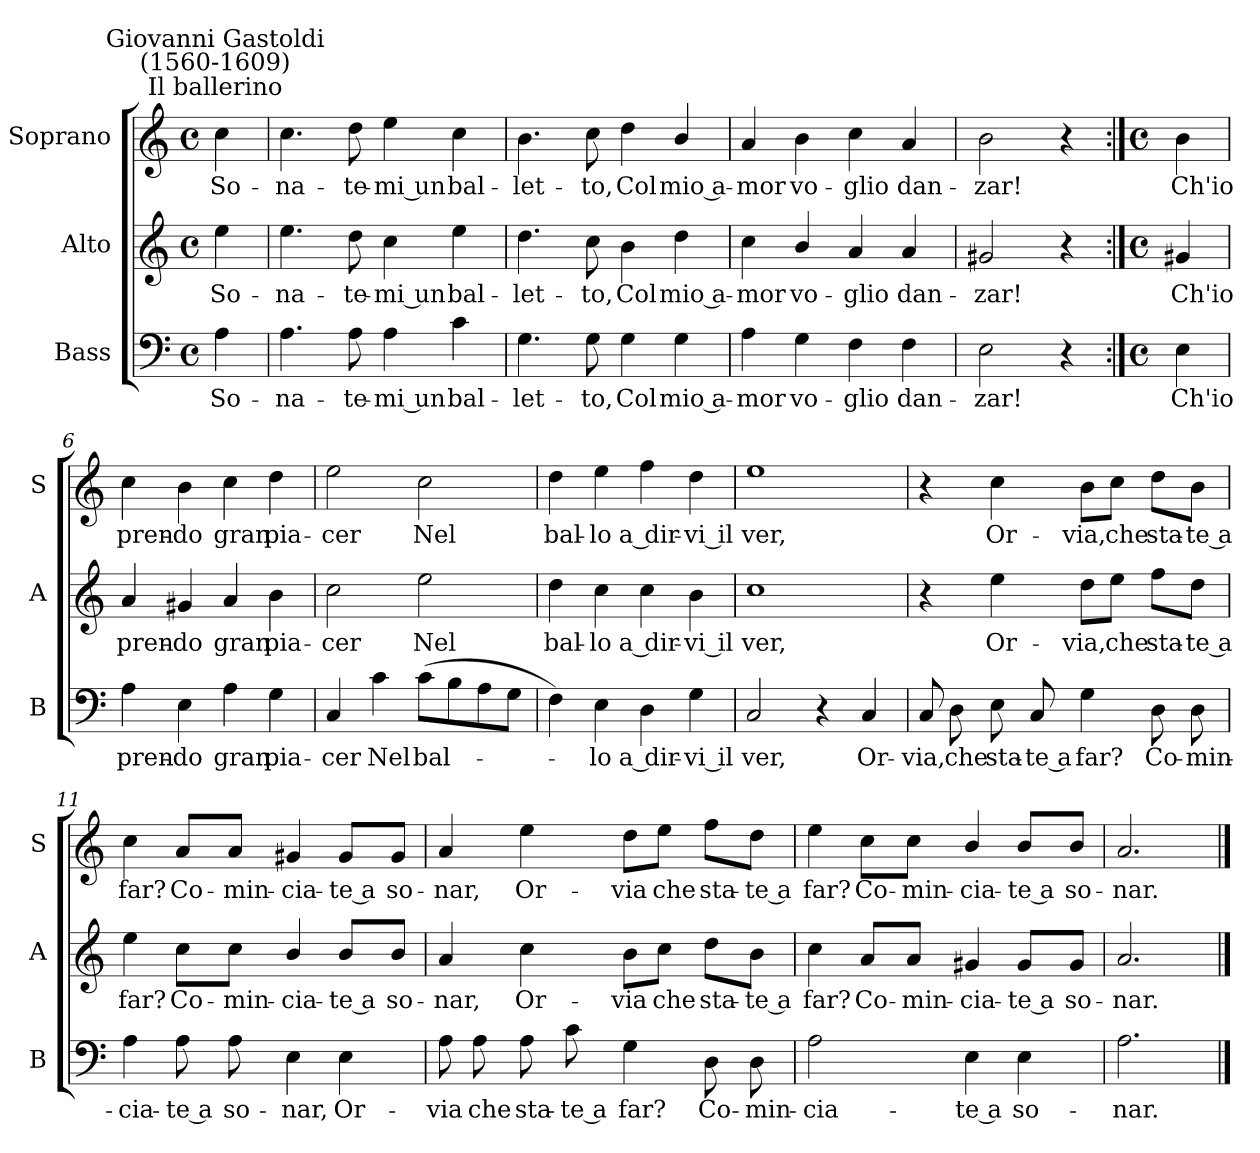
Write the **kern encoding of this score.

**kern	**text	**kern	**text	**kern	**text
*part3	*part3	*part2	*part2	*part1	*part1
*staff3	*staff3	*staff2	*staff2	*staff1	*staff1
*I"Bass	*	*I"Alto	*	*I"Soprano	*
*I'B	*	*I'A	*	*I'S	*
*clefF4	*	*clefG2	*	*clefG2	*
*k[]	*	*k[]	*	*k[]	*
*C:	*	*C:	*	*C:	*
*M4/4	*	*M4/4	*	*M4/4	*
*met(c)	*	*met(c)	*	*met(c)	*
=	=	=	=	=	=
!	!	!	!	!LO:TX:a:cj:t=Il ballerino	!
!	!	!	!	!LO:TX:a:cj:t=Giovanni Gastoldi\n(1560-1609)	!
!	!LO:LY:b	!	!LO:LY:b	!	!LO:LY:b
4A	So-	4ee	So-	4cc	So-
=1	=1	=1	=1	=1	=1
!	!LO:LY:b	!	!LO:LY:b	!	!LO:LY:b
4.A	-na-	4.ee	-na-	4.cc	-na-
!	!LO:LY:b	!	!LO:LY:b	!	!LO:LY:b
8A	-te-	8dd	-te-	8dd	-te-
!	!LO:LY:b	!	!LO:LY:b	!	!LO:LY:b
4A	-mi un	4cc	-mi un	4ee	-mi un
!	!LO:LY:b	!	!LO:LY:b	!	!LO:LY:b
4c	bal-	4ee	bal-	4cc	bal-
=2	=2	=2	=2	=2	=2
!	!LO:LY:b	!	!LO:LY:b	!	!LO:LY:b
4.G	-let-	4.dd	-let-	4.b	-let-
!	!LO:LY:b	!	!LO:LY:b	!	!LO:LY:b
8G	-to,	8cc	-to,	8cc	-to,
!	!LO:LY:b	!	!LO:LY:b	!	!LO:LY:b
4G	Col	4b	Col	4dd	Col
!	!LO:LY:b	!	!LO:LY:b	!	!LO:LY:b
4G	mio a-	4dd	mio a-	4b/	mio a-
=3	=3	=3	=3	=3	=3
!	!LO:LY:b	!	!LO:LY:b	!	!LO:LY:b
4A	-mor	4cc	-mor	4a	-mor
!	!LO:LY:b	!	!LO:LY:b	!	!LO:LY:b
4G	vo-	4b/	vo-	4b	vo-
!	!LO:LY:b	!	!LO:LY:b	!	!LO:LY:b
4F	-glio	4a	-glio	4cc	-glio
!	!LO:LY:b	!	!LO:LY:b	!	!LO:LY:b
4F	dan-	4a	dan-	4a	dan-
=4	=4	=4	=4	=4	=4
!	!LO:LY:b	!	!LO:LY:b	!	!LO:LY:b
2E	-zar!	2g#X	-zar!	2b	-zar!
4r	.	4r	.	4r	.
!!LO:LB:g=z
=5:|!	=5:|!	=5:|!	=5:|!	=5:|!	=5:|!
*M4/4	*	*M4/4	*	*M4/4	*
*met(c)	*	*met(c)	*	*met(c)	*
!	!LO:LY:b	!	!LO:LY:b	!	!LO:LY:b
4E	Ch'io	4g#X	Ch'io	4b	Ch'io
=6	=6	=6	=6	=6	=6
!	!LO:LY:b	!	!LO:LY:b	!	!LO:LY:b
4A	pren-	4a	pren-	4cc	pren-
!	!LO:LY:b	!	!LO:LY:b	!	!LO:LY:b
4E	-do	4g#X	-do	4b	-do
!	!LO:LY:b	!	!LO:LY:b	!	!LO:LY:b
4A	gran	4a	gran	4cc	gran
!	!LO:LY:b	!	!LO:LY:b	!	!LO:LY:b
4G	pia-	4b	pia-	4dd	pia-
=7	=7	=7	=7	=7	=7
!	!LO:LY:b	!	!LO:LY:b	!	!LO:LY:b
4C	-cer	2cc	-cer	2ee	-cer
!	!LO:LY:b	!	!	!	!
4c	Nel	.	.	.	.
!	!LO:LY:b	!	!LO:LY:b	!	!LO:LY:b
(>8cL	bal-	2ee	Nel	2cc	Nel
8B	.	.	.	.	.
8A	.	.	.	.	.
8GJ	.	.	.	.	.
=8	=8	=8	=8	=8	=8
!	!	!	!LO:LY:b	!	!LO:LY:b
4F)	.	4dd	bal-	4dd	bal-
!	!LO:LY:b	!	!LO:LY:b	!	!LO:LY:b
4E	lo	4cc	-lo	4ee	-lo
!	!LO:LY:b	!	!LO:LY:b	!	!LO:LY:b
4D	a dir-	4cc	a dir-	4ff	a dir-
!	!LO:LY:b	!	!LO:LY:b	!	!LO:LY:b
4G	-vi il	4b	-vi il	4dd	-vi il
=9	=9	=9	=9	=9	=9
!	!LO:LY:b	!	!LO:LY:b	!	!LO:LY:b
2C	ver,	1cc	ver,	1ee	ver,
4r	.	.	.	.	.
!	!LO:LY:b	!	!	!	!
4C	Or-	.	.	.	.
=10	=10	=10	=10	=10	=10
!	!LO:LY:b	!	!	!	!
8C	-via,	4r	.	4r	.
!	!LO:LY:b	!	!	!	!
8D	che	.	.	.	.
!	!LO:LY:b	!	!LO:LY:b	!	!LO:LY:b
8E	sta-	4ee	Or-	4cc	Or-
!	!LO:LY:b	!	!	!	!
8C	-te a	.	.	.	.
!	!LO:LY:b	!	!LO:LY:b	!	!LO:LY:b
4G	far?	8dd\L	-via,	8b\L	-via,
!	!	!	!LO:LY:b	!	!LO:LY:b
.	.	8ee\J	che	8cc\J	che
!	!LO:LY:b	!	!LO:LY:b	!	!LO:LY:b
8D	Co-	8ff\L	sta-	8dd\L	sta-
!	!LO:LY:b	!	!LO:LY:b	!	!LO:LY:b
8D	-min-	8dd\J	-te a	8b\J	-te a
!!LO:LB:g=z
=11	=11	=11	=11	=11	=11
!	!LO:LY:b	!	!LO:LY:b	!	!LO:LY:b
4A	-cia-	4ee	far?	4cc	far?
!	!LO:LY:b	!	!LO:LY:b	!	!LO:LY:b
8A	-te a	8cc\L	Co-	8a/L	Co-
!	!LO:LY:b	!	!LO:LY:b	!	!LO:LY:b
8A	so-	8cc\J	-min-	8a/J	-min-
!	!LO:LY:b	!	!LO:LY:b	!	!LO:LY:b
4E	-nar,	4b/	-cia-	4g#X	-cia-
!	!LO:LY:b	!	!LO:LY:b	!	!LO:LY:b
4E	Or-	8b/L	-te a	8g#/L	-te a
!	!	!	!LO:LY:b	!	!LO:LY:b
.	.	8b/J	so-	8g#/J	so-
=12	=12	=12	=12	=12	=12
!	!LO:LY:b	!	!LO:LY:b	!	!LO:LY:b
8A	-via	4a	-nar,	4a	-nar,
!	!LO:LY:b	!	!	!	!
8A	che	.	.	.	.
!	!LO:LY:b	!	!LO:LY:b	!	!LO:LY:b
8A	sta-	4cc	Or-	4ee	Or-
!	!LO:LY:b	!	!	!	!
8c	-te a	.	.	.	.
!	!LO:LY:b	!	!LO:LY:b	!	!LO:LY:b
4G	far?	8b\L	-via	8dd\L	-via
!	!	!	!LO:LY:b	!	!LO:LY:b
.	.	8cc\J	che	8ee\J	che
!	!LO:LY:b	!	!LO:LY:b	!	!LO:LY:b
8D	Co-	8dd\L	sta-	8ff\L	sta-
!	!LO:LY:b	!	!LO:LY:b	!	!LO:LY:b
8D	-min-	8b\J	-te a	8dd\J	-te a
=13	=13	=13	=13	=13	=13
!	!LO:LY:b	!	!LO:LY:b	!	!LO:LY:b
2A	-cia-	4cc	far?	4ee	far?
!	!	!	!LO:LY:b	!	!LO:LY:b
.	.	8a/L	Co-	8cc\L	Co-
!	!	!	!LO:LY:b	!	!LO:LY:b
.	.	8a/J	-min-	8cc\J	-min-
!	!LO:LY:b	!	!LO:LY:b	!	!LO:LY:b
4E	-te a	4g#X	-cia-	4b/	-cia-
!	!LO:LY:b	!	!LO:LY:b	!	!LO:LY:b
4E	so-	8g#/L	-te a	8b/L	-te a
!	!	!	!LO:LY:b	!	!LO:LY:b
.	.	8g#/J	so-	8b/J	so-
=14	=14	=14	=14	=14	=14
!	!LO:LY:b	!	!LO:LY:b	!	!LO:LY:b
2.A	-nar.	2.a	-nar.	2.a	-nar.
==	==	==	==	==	==
*-	*-	*-	*-	*-	*-
